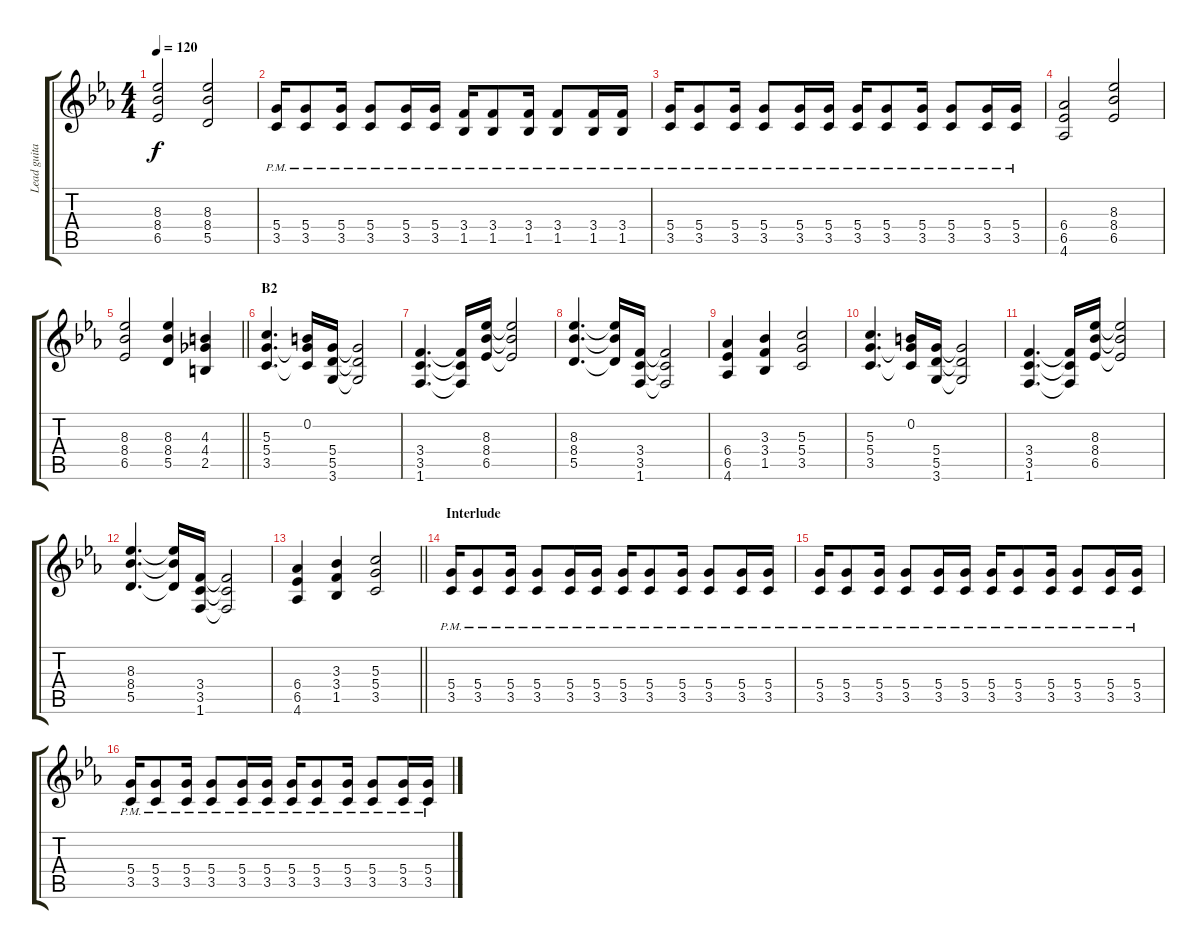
\track ("Lead guitar" "Lead guita") {instrument distortionguitar}
\staff {score tabs}
\tuning (E4 B3 G3 D3 A2 E2) {hide}
\ts (4 4)
\tempo 120
\clef g2
\ks cminor
(8.3 8.4 6.5).2{dy f} (8.3 8.4 5.5).2 |
(5.4{pm} 3.5{pm}).16 (5.4{pm} 3.5{pm}).8 (5.4{pm} 3.5{pm}).16 (5.4{pm} 3.5{pm}).8 (5.4{pm} 3.5{pm}).16 (5.4{pm} 3.5{pm}).16 (3.4{pm} 1.5{pm}).16 (3.4{pm} 1.5{pm}).8 (3.4{pm} 1.5{pm}).16 (3.4{pm} 1.5{pm}).8 (3.4{pm} 1.5{pm}).16 (3.4{pm} 1.5{pm}).16 |
(5.4{pm} 3.5{pm}).16 (5.4{pm} 3.5{pm}).8 (5.4{pm} 3.5{pm}).16 (5.4{pm} 3.5{pm}).8 (5.4{pm} 3.5{pm}).16 (5.4{pm} 3.5{pm}).16 (5.4{pm} 3.5{pm}).16 (5.4{pm} 3.5{pm}).8 (5.4{pm} 3.5{pm}).16 (5.4{pm} 3.5{pm}).8 (5.4{pm} 3.5{pm}).16 (5.4{pm} 3.5{pm}).16 |
(6.4 6.5 4.6).2 (8.3 8.4 6.5).2 |
\barLineRight lightlight
(8.3 8.4 6.5).2 (8.3 8.4 5.5).4 (4.3 4.4 2.5).4 |
\section ("" "B2")
(5.3 5.4 3.5).4{d} (0.2 5.4{t} 3.5{t}).16 (5.4 5.5 3.6).16 (5.4{t} 5.5{t} 3.6{t}).2 |
(3.4 3.5 1.6).4{d} (3.4{t} 3.5{t} 1.6{t}).16 (8.3 8.4 6.5).16 (8.3{t} 8.4{t} 6.5{t}).2 |
(8.3 8.4 5.5).4{d} (8.3{t} 8.4{t} 5.5{t}).16 (3.4 3.5 1.6).16 (3.4{t} 3.5{t} 1.6{t}).2 |
(6.4 6.5 4.6).4 (3.3 3.4 1.5).4 (5.3 5.4 3.5).2 |
(5.3 5.4 3.5).4{d} (0.2 5.4{t} 3.5{t}).16 (5.4 5.5 3.6).16 (5.4{t} 5.5{t} 3.6{t}).2 |
(3.4 3.5 1.6).4{d} (3.4{t} 3.5{t} 1.6{t}).16 (8.3 8.4 6.5).16 (8.3{t} 8.4{t} 6.5{t}).2 |
(8.3 8.4 5.5).4{d} (8.3{t} 8.4{t} 5.5{t}).16 (3.4 3.5 1.6).16 (3.4{t} 3.5{t} 1.6{t}).2 |
\barLineRight lightlight
(6.4 6.5 4.6).4 (3.3 3.4 1.5).4 (5.3 5.4 3.5).2 |
\section ("" "Interlude")
(5.4{pm} 3.5{pm}).16 (5.4{pm} 3.5{pm}).8 (5.4{pm} 3.5{pm}).16 (5.4{pm} 3.5{pm}).8 (5.4{pm} 3.5{pm}).16 (5.4{pm} 3.5{pm}).16 (5.4{pm} 3.5{pm}).16 (5.4{pm} 3.5{pm}).8 (5.4{pm} 3.5{pm}).16 (5.4{pm} 3.5{pm}).8 (5.4{pm} 3.5{pm}).16 (5.4{pm} 3.5{pm}).16 |
(5.4{pm} 3.5{pm}).16 (5.4{pm} 3.5{pm}).8 (5.4{pm} 3.5{pm}).16 (5.4{pm} 3.5{pm}).8 (5.4{pm} 3.5{pm}).16 (5.4{pm} 3.5{pm}).16 (5.4{pm} 3.5{pm}).16 (5.4{pm} 3.5{pm}).8 (5.4{pm} 3.5{pm}).16 (5.4{pm} 3.5{pm}).8 (5.4{pm} 3.5{pm}).16 (5.4{pm} 3.5{pm}).16 |
(5.4{pm} 3.5{pm}).16 (5.4{pm} 3.5{pm}).8 (5.4{pm} 3.5{pm}).16 (5.4{pm} 3.5{pm}).8 (5.4{pm} 3.5{pm}).16 (5.4{pm} 3.5{pm}).16 (5.4{pm} 3.5{pm}).16 (5.4{pm} 3.5{pm}).8 (5.4{pm} 3.5{pm}).16 (5.4{pm} 3.5{pm}).8 (5.4{pm} 3.5{pm}).16 (5.4{pm} 3.5{pm}).16
